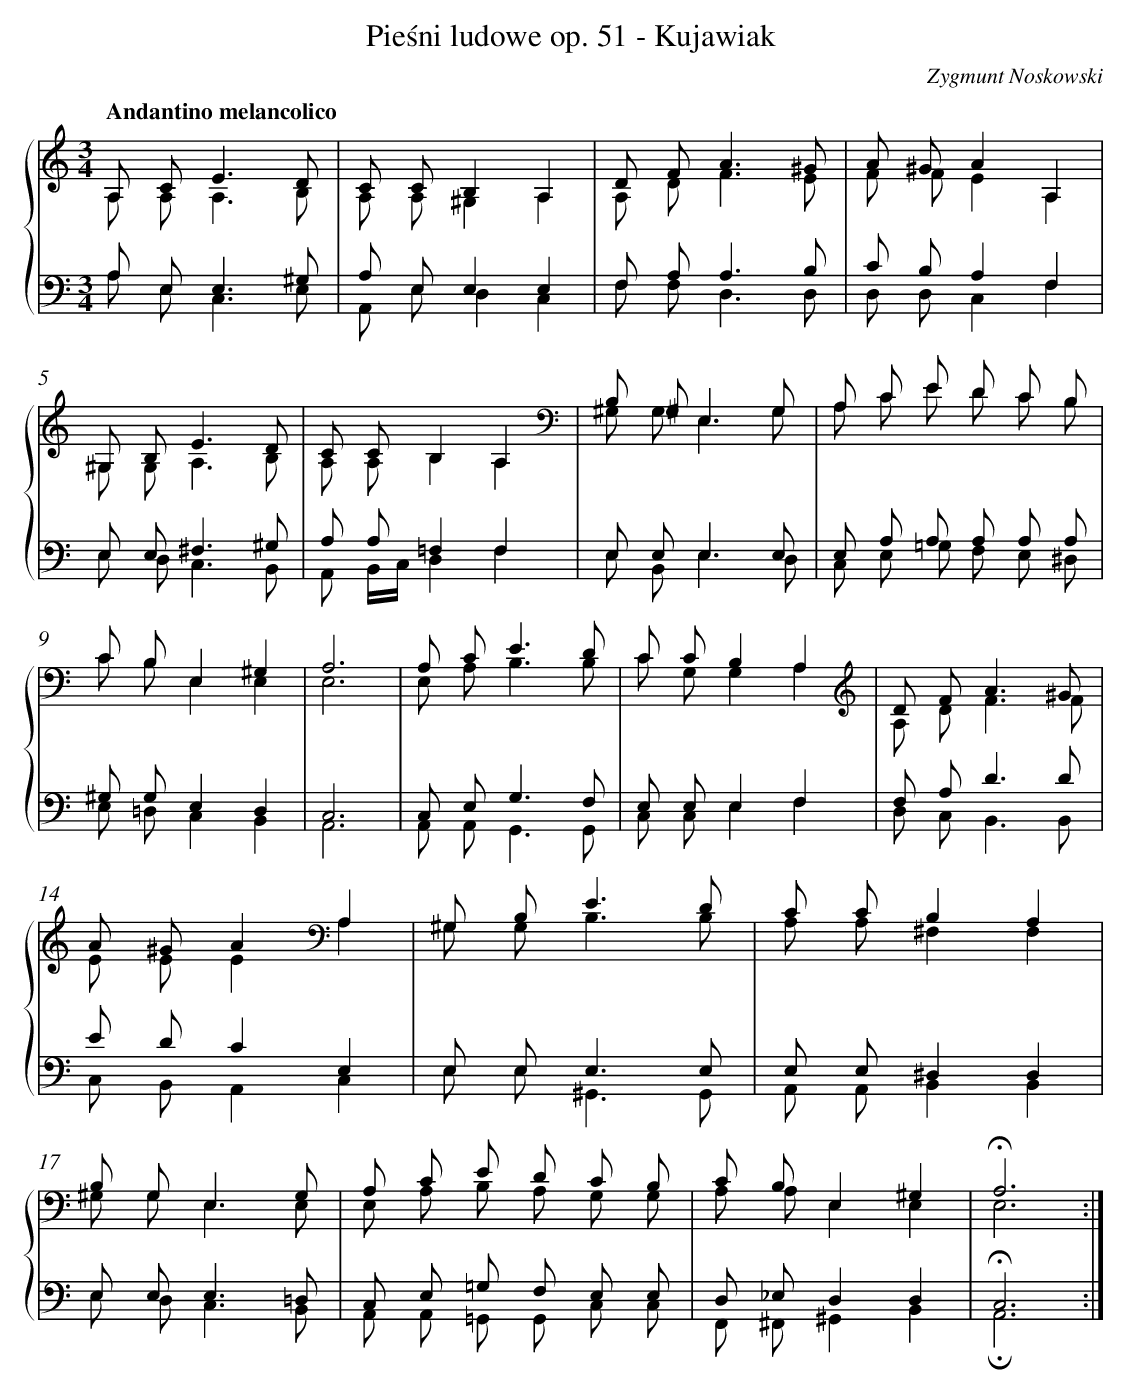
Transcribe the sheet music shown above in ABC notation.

X:1
T: Pieśni ludowe op. 51 - Kujawiak
C: Zygmunt Noskowski
L: 1/8
M: 3/4
Q: "Andantino melancolico"
%%staves {1 2}
V: 1
V: 2 clef=bass
K: C
[V:1] A, C2<E2D & A, A,2<A,2B, |
[V:2] A, E,2<E,2^G, & A, E,2<C,2E, |
[V:1] C CB,2A,2 & A, A,^G,2A,2 |
[V:2] A, E,E,2E,2 & A,, E,D,2C,2 |
[V:1] D F2<A2^G & A, D2<F2E |
[V:2] F, A,2<A,2B, & F, F,2<D,2D, |
[V:1] A ^GA2A,2 & F FE2A,2 |
[V:2] C B,A,2F,2 & D, D,C,2F,2 |
[V:1] ^G, B,2<E2D & ^G, G,2<A,2B, |
[V:2] E, E,2<^F,2^G, & E, D,2<C,2B,, |
[V:1] C CB,2A,2 & A, A,B,2A,2 |
[V:2] A, A,=F,2F,2 & A,, B,,/C,/D,2F,2 |
[V:1] B, ^G,2<E,2G, & ^G, G,2<E,2G, |
[V:2] E, E,2<E,2E, & E, B,,2<E,2D, |
[V:1] A, C E D C B, & A, C E D C B, |
[V:2] E, A, A, A, A, A, & C, E, =G, F, E, ^D, |
[V:1] C B,E,2^G,2 & C B,E,2E,2 |
[V:2] ^G, G,E,2D,2 & E, =D,C,2B,,2 |
[V:1] A,6 & E,6 |
[V:2] C,6 & A,,6 |
[V:1] A, C2<E2D & E, A,2<B,2B, |
[V:2] C, E,2<G,2F, & A,, A,,2<G,,2G,, |
[V:1] C CB,2A,2 & C G,G,2A,2 |
[V:2] E, E,E,2F,2 & C, C,E,2F,2 |
[V:1] D F2<A2^G & A, D2<F2F |
[V:2] F, A,2<D2D & D, C,2<B,,2B,, |
[V:1] A ^GA2A,2 & E EE2A,2 |
[V:2] E DC2E,2 & C, B,,A,,2C,2 |
[V:1] ^G, B,2<E2D & ^G, G,2<B,2B, |
[V:2] E, E,2<E,2E, & E, E,2<^G,,2G,, |
[V:1] C CB,2A,2 & A, A,^F,2F,2 |
[V:2] E, E,^D,2D,2 & A,, A,,B,,2B,,2 |
[V:1] B, G,2<E,2G, & ^G, G,2<E,2E, |
[V:2] E, E,2<E,2=D, & E, D,2<C,2B,, |
[V:1] A, C E D C B, & E, A, B, A, G, G, |
[V:2] C, E, =G, F, E, E, & A,, A,, =G,, G,, C, C, |
[V:1] C B,E,2^G,2 & A, A,E,2E,2 |
[V:2] D, _E,D,2D,2 & F,, ^F,,^G,,2B,,2 |
[V:1] !fermata!A,6 & E,6 :|]
[V:2] !fermata!C,6 & !fermata!A,,6 :|]
